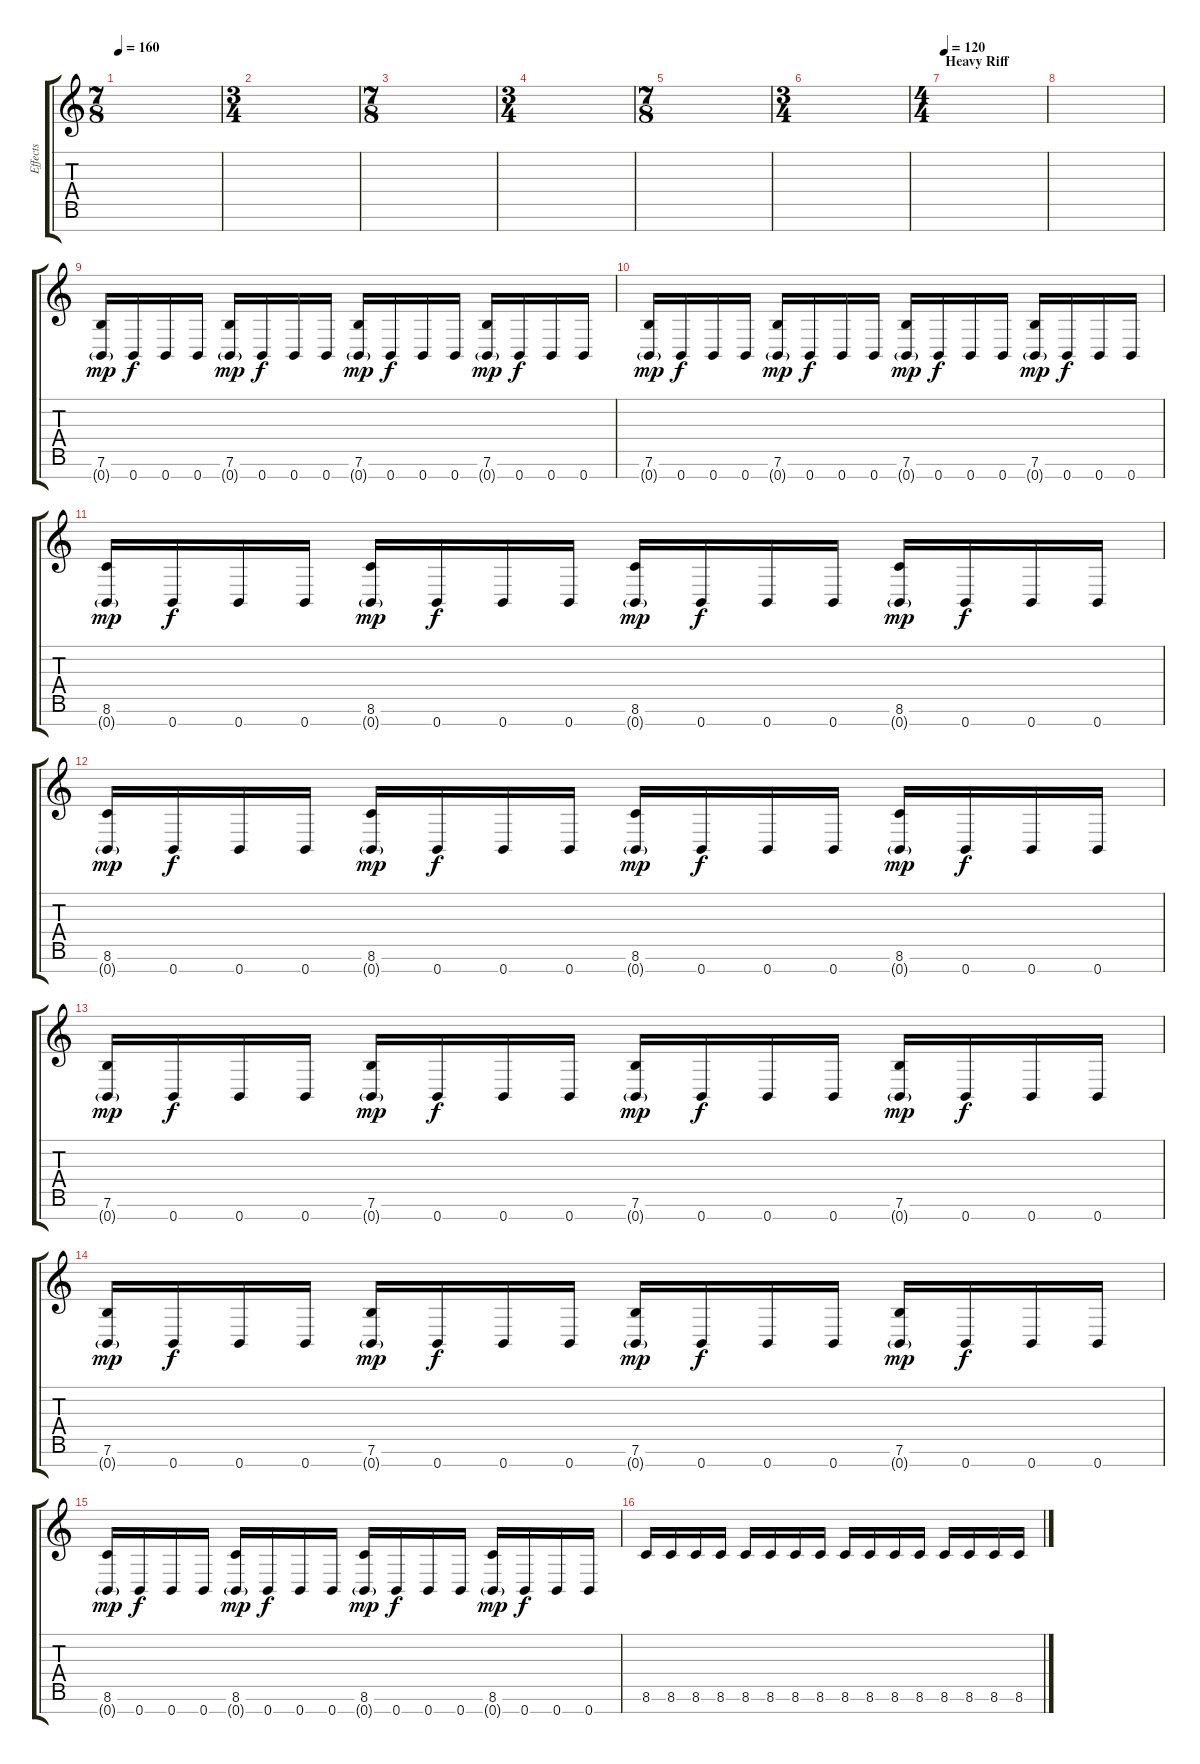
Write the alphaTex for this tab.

\track ("Effects" "Effects") {instrument distortionguitar}
\staff {score tabs}
\tuning (E4 B3 G3 D3 A2 E2 B1) {hide}
\ts (7 8)
\tempo 160
\clef g2
\ks c
|
\ts (3 4)
|
\ts (7 8)
|
\ts (3 4)
|
\ts (7 8)
|
\ts (3 4)
|
\ts (4 4)
\section ("" "Heavy Riff")
\tempo 120
|
|
(7.6 0.7{g}).16{dy mp volume 2} 0.7.16{dy f} 0.7.16 0.7.16 (7.6 0.7{g}).16{dy mp} 0.7.16{dy f} 0.7.16 0.7.16 (7.6 0.7{g}).16{dy mp} 0.7.16{dy f} 0.7.16 0.7.16 (7.6 0.7{g}).16{dy mp} 0.7.16{dy f} 0.7.16 0.7.16 |
(7.6 0.7{g}).16{dy mp} 0.7.16{dy f} 0.7.16 0.7.16 (7.6 0.7{g}).16{dy mp} 0.7.16{dy f} 0.7.16 0.7.16 (7.6 0.7{g}).16{dy mp} 0.7.16{dy f} 0.7.16 0.7.16 (7.6 0.7{g}).16{dy mp} 0.7.16{dy f} 0.7.16 0.7.16 |
(8.6 0.7{g}).16{dy mp} 0.7.16{dy f} 0.7.16 0.7.16 (8.6 0.7{g}).16{dy mp} 0.7.16{dy f} 0.7.16 0.7.16 (8.6 0.7{g}).16{dy mp} 0.7.16{dy f} 0.7.16 0.7.16 (8.6 0.7{g}).16{dy mp} 0.7.16{dy f} 0.7.16 0.7.16 |
(8.6 0.7{g}).16{dy mp} 0.7.16{dy f} 0.7.16 0.7.16 (8.6 0.7{g}).16{dy mp} 0.7.16{dy f} 0.7.16 0.7.16 (8.6 0.7{g}).16{dy mp} 0.7.16{dy f} 0.7.16 0.7.16 (8.6 0.7{g}).16{dy mp} 0.7.16{dy f} 0.7.16 0.7.16 |
(7.6 0.7{g}).16{dy mp} 0.7.16{dy f} 0.7.16 0.7.16 (7.6 0.7{g}).16{dy mp} 0.7.16{dy f} 0.7.16 0.7.16 (7.6 0.7{g}).16{dy mp} 0.7.16{dy f} 0.7.16 0.7.16 (7.6 0.7{g}).16{dy mp} 0.7.16{dy f} 0.7.16 0.7.16 |
(7.6 0.7{g}).16{dy mp} 0.7.16{dy f} 0.7.16 0.7.16 (7.6 0.7{g}).16{dy mp} 0.7.16{dy f} 0.7.16 0.7.16 (7.6 0.7{g}).16{dy mp} 0.7.16{dy f} 0.7.16 0.7.16 (7.6 0.7{g}).16{dy mp} 0.7.16{dy f} 0.7.16 0.7.16 |
(8.6 0.7{g}).16{dy mp} 0.7.16{dy f} 0.7.16 0.7.16 (8.6 0.7{g}).16{dy mp} 0.7.16{dy f} 0.7.16 0.7.16 (8.6 0.7{g}).16{dy mp} 0.7.16{dy f} 0.7.16 0.7.16 (8.6 0.7{g}).16{dy mp} 0.7.16{dy f} 0.7.16 0.7.16 |
8.6.16{volume 13} 8.6.16 8.6.16 8.6.16 8.6.16 8.6.16 8.6.16 8.6.16 8.6.16 8.6.16 8.6.16 8.6.16 8.6.16 8.6.16 8.6.16 8.6.16
